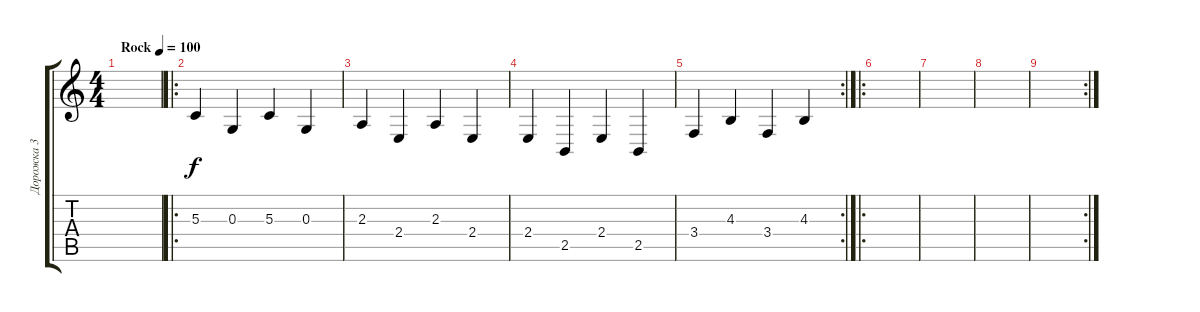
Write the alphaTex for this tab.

\track ("Дорожка 3" "Дорожка 3") {instrument acousticgrandpiano}
\staff {score tabs}
\tuning (E4 B3 G3 D3 A2 E2) {hide}
\ts (4 4)
\tempo (100 "Rock")
\clef g2
\ks c
|
\ro
5.3.4 0.3.4 5.3.4 0.3.4 |
2.3.4 2.4.4 2.3.4 2.4.4 |
2.4.4 2.5.4 2.4.4 2.5.4 |
\rc 2
3.4.4 4.3.4 3.4.4 4.3.4 |
\ro
|
|
|
\rc 2
